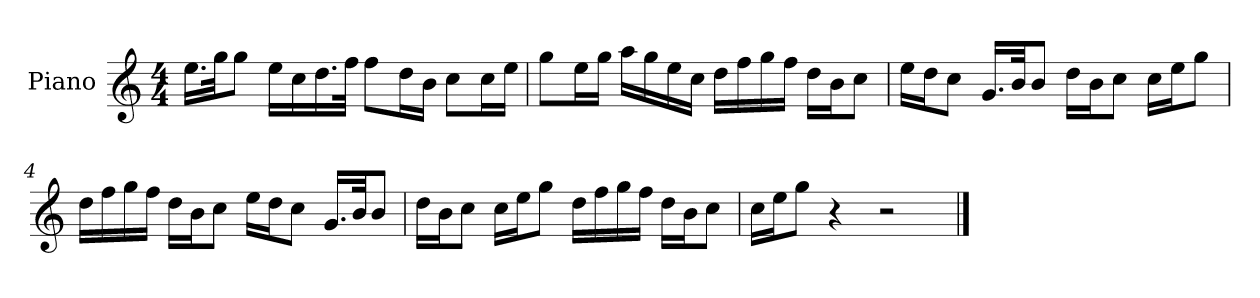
**kern
*part1
*staff1
*I"Piano
*I'P-no
*clefG2
*k[]
*M4/4
*MM90
=1
16.ee\LL
32gg\JK
8gg\J
16ee\LL
16cc\
16.dd\
32ff\JJk
8ff\L
16dd\L
16b\JJ
8cc\L
16cc\L
16ee\JJ
=2
8gg\L
16ee\L
16gg\JJ
16aa\LL
16gg\
16ee\
16cc\JJ
16dd\LL
16ff\
16gg\
16ff\JJ
16dd\LL
16b\J
8cc\J
=3
16ee\LL
16dd\J
8cc\J
16.g/LL
32b/JK
8b/J
16dd\LL
16b\J
8cc\J
16cc\LL
16ee\J
8gg\J
!!LO:LB:g=z
=4
16dd\LL
16ff\
16gg\
16ff\JJ
16dd\LL
16b\J
8cc\J
16ee\LL
16dd\J
8cc\J
16.g/LL
32b/JK
8b/J
=5
16dd\LL
16b\J
8cc\J
16cc\LL
16ee\J
8gg\J
16dd\LL
16ff\
16gg\
16ff\JJ
16dd\LL
16b\J
8cc\J
=6
16cc\LL
16ee\J
8gg\J
4r
2r
==
*-
